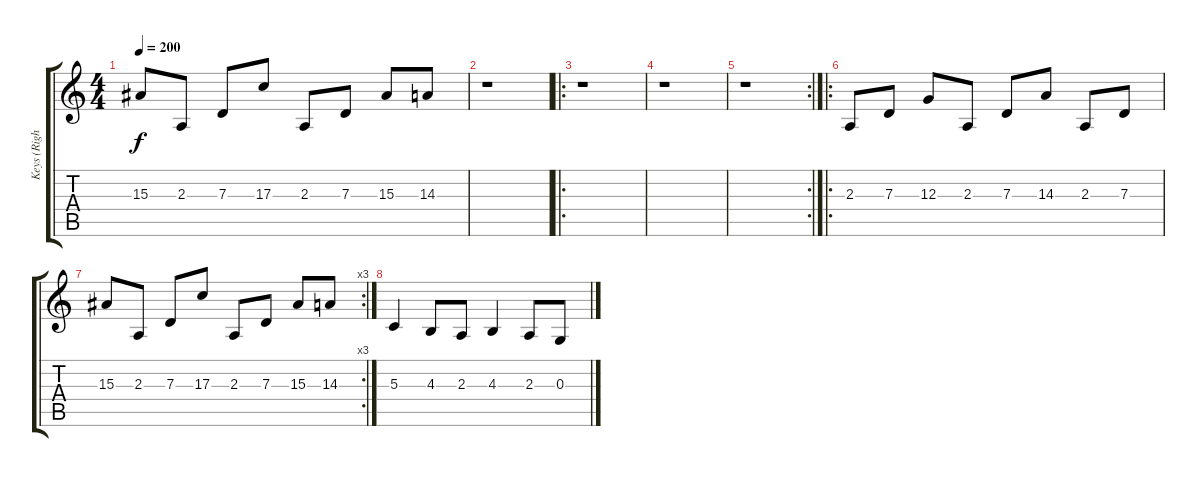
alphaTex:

\track ("Keys (Right Hand)" "Keys (Righ") {instrument harpsichord}
\staff {score tabs}
\tuning (E4 B3 G3 D3 A2 E2) {hide}
\ts (4 4)
\tempo 200
\clef g2
\ks c
15.3.8{dy f} 2.3.8 7.3.8 17.3.8 2.3.8 7.3.8 15.3.8 14.3.8 |
r.1 |
\ro
r.1 |
r.1 |
\rc 2
r.1 |
\ro
2.3.8 7.3.8 12.3.8 2.3.8 7.3.8 14.3.8 2.3.8 7.3.8 |
\rc 3
15.3.8 2.3.8 7.3.8 17.3.8 2.3.8 7.3.8 15.3.8 14.3.8 |
5.3.4 4.3.8 2.3.8 4.3.4 2.3.8 0.3.8
